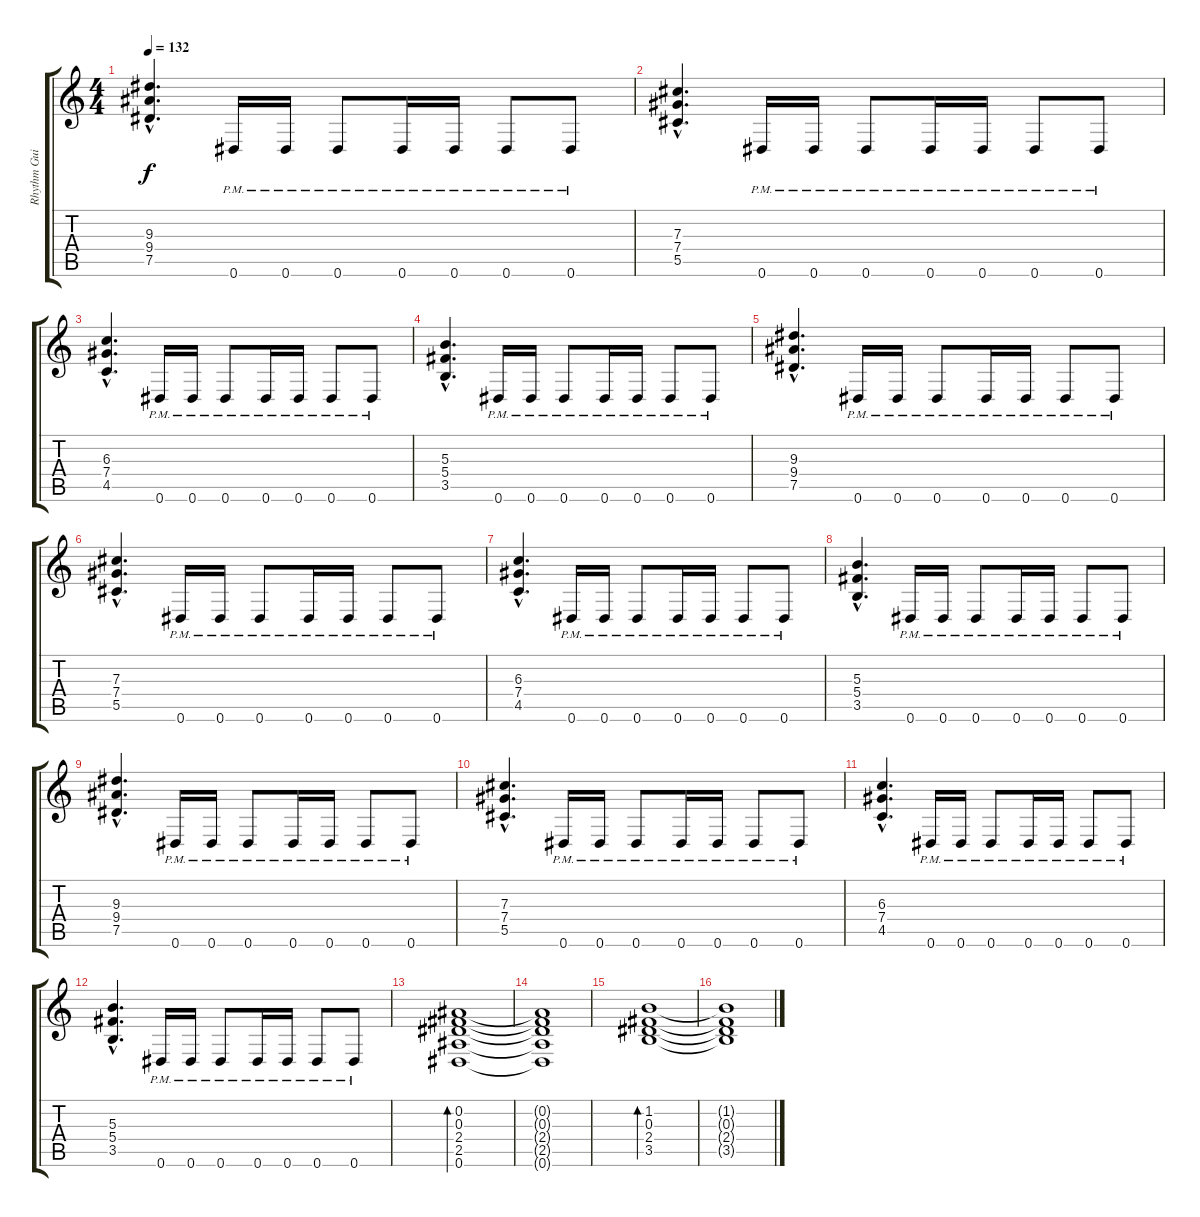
\track ("Rhythm Guitar" "Rhythm Gui") {instrument distortionguitar}
\staff {score tabs}
\tuning (Eb4 Bb3 Gb3 Db3 Ab2 Eb2) {hide}
\ts (4 4)
\tempo 132
\clef g2
\ks c
(9.3{hac} 9.4{hac} 7.5{hac}).4{d dy f} 0.6{pm}.16 0.6{pm}.16 0.6{pm}.8 0.6{pm}.16 0.6{pm}.16 0.6{pm}.8 0.6{pm}.8 |
(7.3{hac} 7.4{hac} 5.5{hac}).4{d} 0.6{pm}.16 0.6{pm}.16 0.6{pm}.8 0.6{pm}.16 0.6{pm}.16 0.6{pm}.8 0.6{pm}.8 |
(6.3{hac} 7.4{hac} 4.5{hac}).4{d} 0.6{pm}.16 0.6{pm}.16 0.6{pm}.8 0.6{pm}.16 0.6{pm}.16 0.6{pm}.8 0.6{pm}.8 |
(5.3{hac} 5.4{hac} 3.5{hac}).4{d} 0.6{pm}.16 0.6{pm}.16 0.6{pm}.8 0.6{pm}.16 0.6{pm}.16 0.6{pm}.8 0.6{pm}.8 |
(9.3{hac} 9.4{hac} 7.5{hac}).4{d} 0.6{pm}.16 0.6{pm}.16 0.6{pm}.8 0.6{pm}.16 0.6{pm}.16 0.6{pm}.8 0.6{pm}.8 |
(7.3{hac} 7.4{hac} 5.5{hac}).4{d} 0.6{pm}.16 0.6{pm}.16 0.6{pm}.8 0.6{pm}.16 0.6{pm}.16 0.6{pm}.8 0.6{pm}.8 |
(6.3{hac} 7.4{hac} 4.5{hac}).4{d} 0.6{pm}.16 0.6{pm}.16 0.6{pm}.8 0.6{pm}.16 0.6{pm}.16 0.6{pm}.8 0.6{pm}.8 |
(5.3{hac} 5.4{hac} 3.5{hac}).4{d} 0.6{pm}.16 0.6{pm}.16 0.6{pm}.8 0.6{pm}.16 0.6{pm}.16 0.6{pm}.8 0.6{pm}.8 |
(9.3{hac} 9.4{hac} 7.5{hac}).4{d} 0.6{pm}.16 0.6{pm}.16 0.6{pm}.8 0.6{pm}.16 0.6{pm}.16 0.6{pm}.8 0.6{pm}.8 |
(7.3{hac} 7.4{hac} 5.5{hac}).4{d} 0.6{pm}.16 0.6{pm}.16 0.6{pm}.8 0.6{pm}.16 0.6{pm}.16 0.6{pm}.8 0.6{pm}.8 |
(6.3{hac} 7.4{hac} 4.5{hac}).4{d} 0.6{pm}.16 0.6{pm}.16 0.6{pm}.8 0.6{pm}.16 0.6{pm}.16 0.6{pm}.8 0.6{pm}.8 |
(5.3{hac} 5.4{hac} 3.5{hac}).4{d} 0.6{pm}.16 0.6{pm}.16 0.6{pm}.8 0.6{pm}.16 0.6{pm}.16 0.6{pm}.8 0.6{pm}.8 |
(0.2 0.3 2.4 2.5 0.6).1{bd 480 volume 16 instrument electricguitarclean} |
(0.2{t} 0.3{t} 2.4{t} 2.5{t} 0.6{t}).1 |
(1.2 0.3 2.4 3.5).1{bd 480} |
(1.2{t} 0.3{t} 2.4{t} 3.5{t}).1
